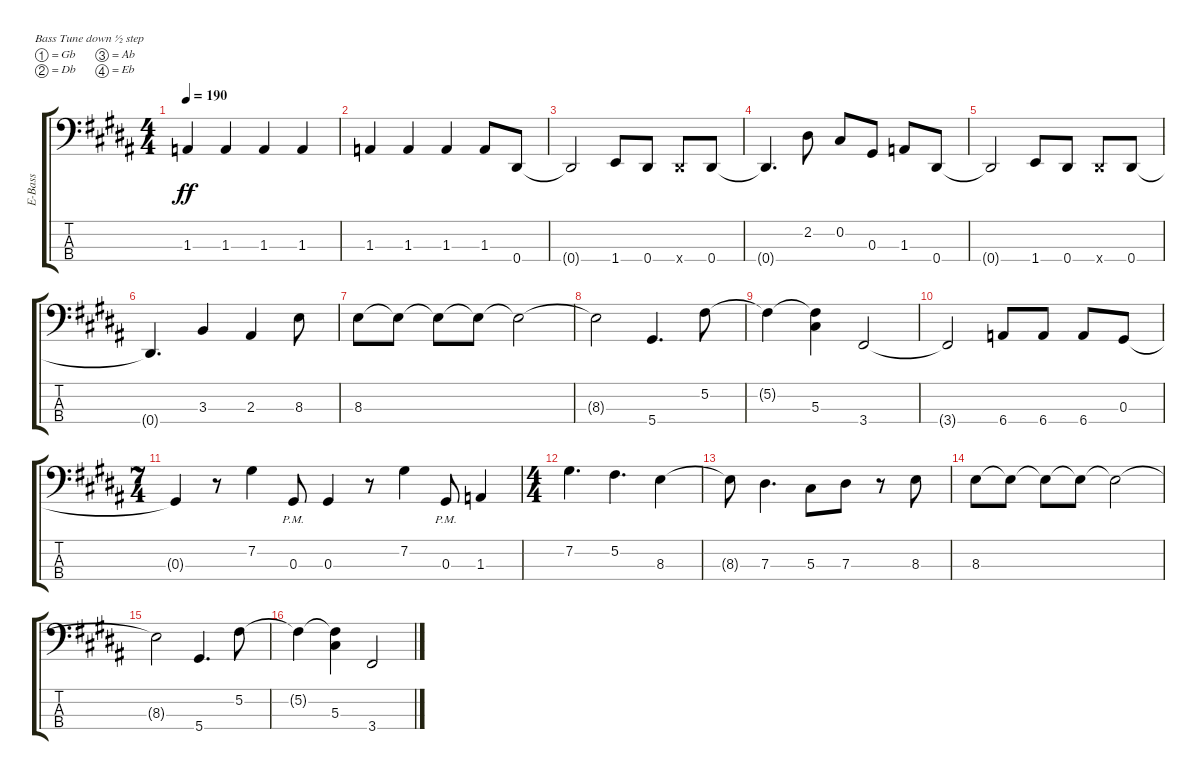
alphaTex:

\bracketExtendMode groupsimilarinstruments
\otherSystemsTrackNameOrientation horizontal
\track ("Electric Bass" "E-Bass") {instrument electricbassfinger}
\staff {score tabs}
\tuning (Gb2 Db2 Ab1 Eb1)
\ts (4 4)
\tempo 190
\clef f4
\ks b
1.3{t acc b}.4{dy ff beam Up} 1.3{acc b}.4{beam Up} 1.3{acc b}.4{beam Up} 1.3{acc b}.4{beam Up} |
1.3{acc b}.4{beam Up} 1.3{acc b}.4{beam Up} 1.3{acc b}.4{beam Up} 1.3{acc b}.8{beam Up} 0.4{acc forcenatural}.8{beam Up} |
0.4{t acc forcenatural}.2{beam Up} 1.4{acc forcenatural}.8{beam Up} 0.4{acc forcenatural}.8{beam Up} 0.4{x acc forcenatural}.8{beam Up} 0.4{acc forcenatural}.8{beam Up} |
0.4{t acc forcenatural}.4{d beam Up} 2.2{acc forcenatural}.8{beam Down} 0.2{acc forcenatural}.8{beam Up} 0.3{acc forcenatural}.8{beam Up} 1.3{acc b}.8{beam Up} 0.4{acc forcenatural}.8{beam Up} |
0.4{t acc forcenatural}.2{beam Up} 1.4{acc forcenatural}.8{beam Up} 0.4{acc forcenatural}.8{beam Up} 0.4{x acc forcenatural}.8{beam Up} 0.4{acc forcenatural}.8{beam Up} |
0.4{t acc forcenatural}.4{d beam Up} 3.3{acc forcenatural}.4{beam Up} 2.3{acc forcenatural}.4{beam Up} 8.3{acc forcenatural}.8{beam Down} |
8.3{acc forcenatural}.8{beam Down} 8.3{t acc forcenatural}.8{beam Down} 8.3{t acc forcenatural}.8{beam Down} 8.3{t acc forcenatural}.8{beam Down} 8.3{t acc forcenatural}.2{beam Down} |
8.3{t acc forcenatural}.2{beam Down} 5.4{acc forcenatural}.4{d beam Up} 5.2{acc forcenatural}.8{beam Down} |
5.2{t acc forcenatural}.4{beam Down} (5.3{acc forcenatural} 5.2{t acc forcenatural}).4{beam Down} 3.4{acc forcenatural}.2{beam Up} |
3.4{t acc forcenatural}.2{beam Up} 6.4{acc b}.8{beam Up} 6.4{acc b}.8{beam Up} 6.4{acc b}.8{beam Up} 0.3{acc forcenatural}.8{beam Up} |
\ts (7 4)
0.3{t acc forcenatural}.4{beam Up} r.8{beam Up} 7.2{acc forcenatural}.4{beam Down} 0.3{pm acc forcenatural}.8{beam Up} 0.3{acc forcenatural}.4{beam Up} r.8{beam Up} 7.2{acc forcenatural}.4{beam Down} 0.3{pm acc forcenatural}.8{beam Up} 1.3{acc b}.4{beam Up} |
\ts (4 4)
7.2{acc forcenatural}.4{d beam Down} 5.2{acc forcenatural}.4{d beam Down} 8.3{acc forcenatural}.4{beam Down} |
8.3{t acc forcenatural}.8{beam Down} 7.3{acc forcenatural}.4{d beam Down} 5.3{acc forcenatural}.8{beam Down} 7.3{acc forcenatural}.8{beam Down} r.8{beam Down} 8.3{acc forcenatural}.8{beam Down} |
8.3{acc forcenatural}.8{beam Down} 8.3{t acc forcenatural}.8{beam Down} 8.3{t acc forcenatural}.8{beam Down} 8.3{t acc forcenatural}.8{beam Down} 8.3{t acc forcenatural}.2{beam Down} |
8.3{t acc forcenatural}.2{beam Down} 5.4{acc forcenatural}.4{d beam Up} 5.2{acc forcenatural}.8{beam Down} |
5.2{t acc forcenatural}.4{beam Down} (5.3{acc forcenatural} 5.2{t acc forcenatural}).4{beam Down} 3.4{acc forcenatural}.2{beam Up}
